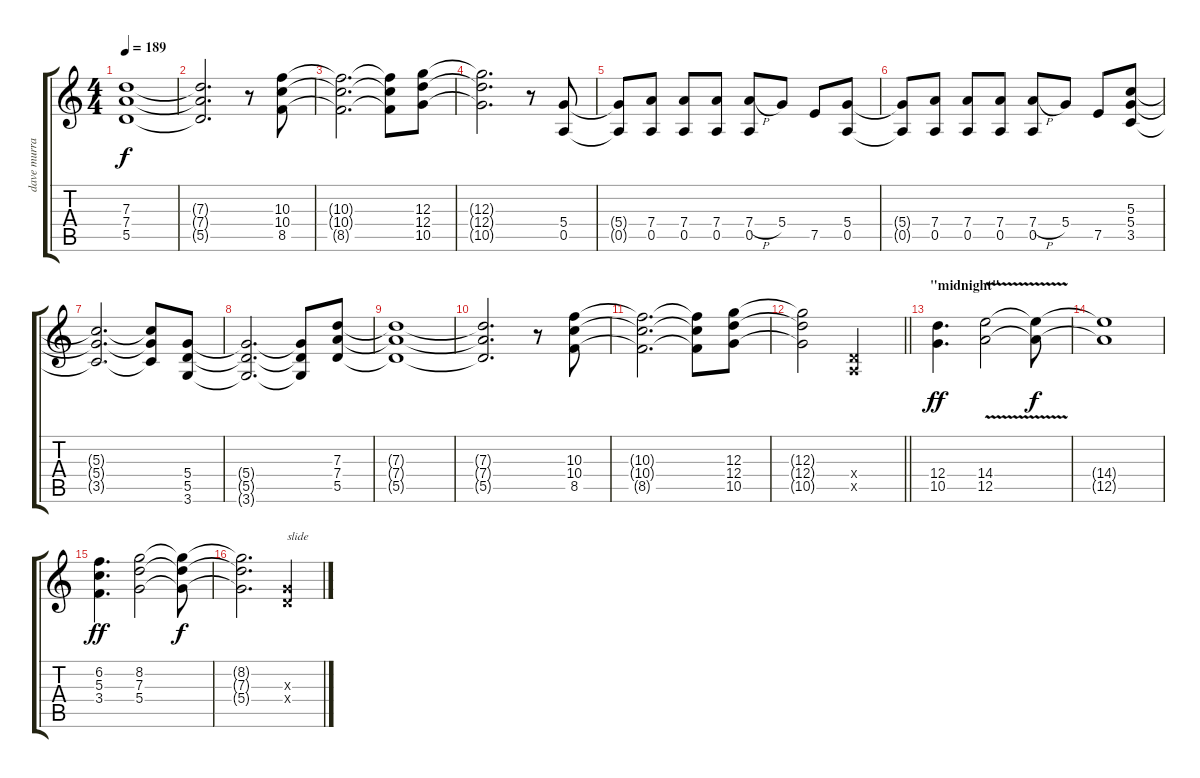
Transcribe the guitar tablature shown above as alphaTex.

\track ("dave murray" "dave murra") {instrument overdrivenguitar}
\staff {score tabs}
\tuning (E4 B3 G3 D3 A2 E2) {hide}
\ts (4 4)
\tempo 189
\clef g2
\ks c
(7.3{t} 7.4{t} 5.5{t}).1{dy f} |
(7.3{t} 7.4{t} 5.5{t}).2{d} r.8 (10.3 10.4 8.5).8 |
(10.3{t} 10.4{t} 8.5{t}).2{d} (10.3{t} 10.4{t} 8.5{t}).8 (12.3 12.4 10.5).8 |
(12.3{t} 12.4{t} 10.5{t}).2{d} r.8 (5.4 0.5).8 |
(5.4{t} 0.5{t}).8 (7.4 0.5).8 (7.4 0.5).8 (7.4 0.5).8 (7.4{h} 0.5).8 5.4.8 7.5.8 (5.4 0.5).8 |
(5.4{t} 0.5{t}).8 (7.4 0.5).8 (7.4 0.5).8 (7.4 0.5).8 (7.4{h} 0.5).8 5.4.8 7.5.8 (5.3 5.4 3.5).8 |
(5.3{t} 5.4{t} 3.5{t}).2{d} (5.3{t} 5.4{t} 3.5{t}).8 (5.4 5.5 3.6).8 |
(5.4{t} 5.5{t} 3.6{t}).2{d} (5.4{t} 5.5{t} 3.6{t}).8 (7.3 7.4 5.5).8 |
(7.3{t} 7.4{t} 5.5{t}).1 |
(7.3{t} 7.4{t} 5.5{t}).2{d} r.8 (10.3 10.4 8.5).8 |
(10.3{t} 10.4{t} 8.5{t}).2{d} (10.3{t} 10.4{t} 8.5{t}).8 (12.3 12.4 10.5).8 |
\barLineRight lightlight
(12.3{t} 12.4{t} 10.5{t}).2 (0.4{x} 0.5{x}).2 |
\section ("" "\"midnight\"")
(12.4 10.5).4{d dy ff} (14.4 12.5{v}).2 (14.4{t} 12.5{t}).8{dy f} |
(14.4{t} 12.5{t}).1 |
(6.2 5.3 3.4).4{d dy ff} (8.2 7.3 5.4).2 (8.2{t} 7.3{t} 5.4{t}).8{dy f} |
(8.2{t} 7.3{t} 5.4{t}).2{d} (0.3{x} 0.4{x}).4{txt "slide"}
